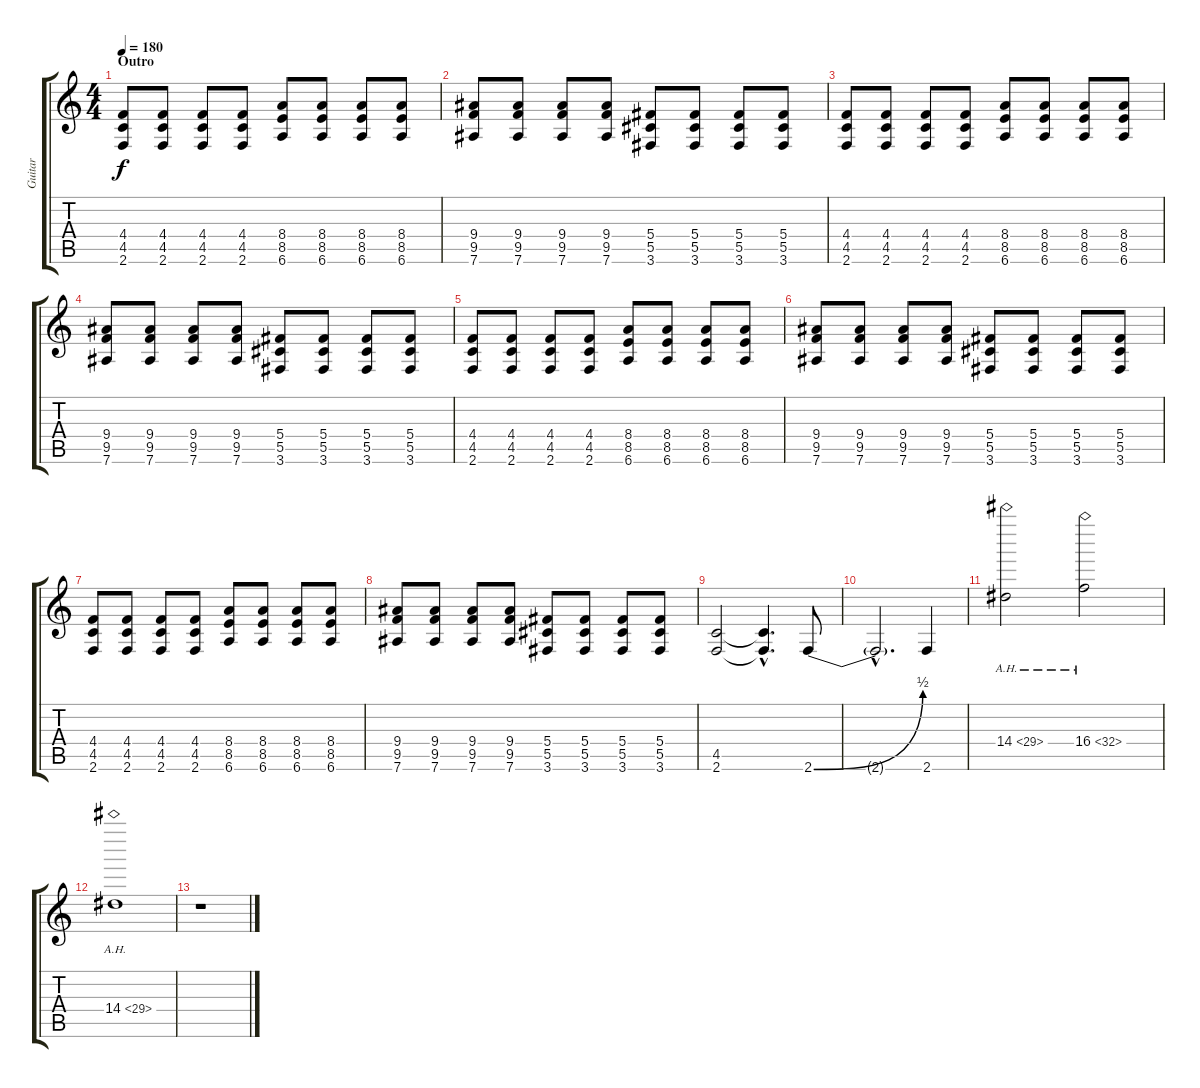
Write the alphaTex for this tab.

\track ("Guitar" "Guitar") {instrument distortionguitar}
\staff {score tabs}
\tuning (Eb4 Bb3 Gb3 Db3 Ab2 Eb2) {hide}
\ts (4 4)
\section ("" "Outro")
\tempo 180
\clef g2
\ks c
(4.4 4.5 2.6).8{dy f} (4.4 4.5 2.6).8 (4.4 4.5 2.6).8 (4.4 4.5 2.6).8 (8.4 8.5 6.6).8 (8.4 8.5 6.6).8 (8.4 8.5 6.6).8 (8.4 8.5 6.6).8 |
(9.4 9.5 7.6).8 (9.4 9.5 7.6).8 (9.4 9.5 7.6).8 (9.4 9.5 7.6).8 (5.4 5.5 3.6).8 (5.4 5.5 3.6).8 (5.4 5.5 3.6).8 (5.4 5.5 3.6).8 |
(4.4 4.5 2.6).8 (4.4 4.5 2.6).8 (4.4 4.5 2.6).8 (4.4 4.5 2.6).8 (8.4 8.5 6.6).8 (8.4 8.5 6.6).8 (8.4 8.5 6.6).8 (8.4 8.5 6.6).8 |
(9.4 9.5 7.6).8 (9.4 9.5 7.6).8 (9.4 9.5 7.6).8 (9.4 9.5 7.6).8 (5.4 5.5 3.6).8 (5.4 5.5 3.6).8 (5.4 5.5 3.6).8 (5.4 5.5 3.6).8 |
(4.4 4.5 2.6).8 (4.4 4.5 2.6).8 (4.4 4.5 2.6).8 (4.4 4.5 2.6).8 (8.4 8.5 6.6).8 (8.4 8.5 6.6).8 (8.4 8.5 6.6).8 (8.4 8.5 6.6).8 |
(9.4 9.5 7.6).8 (9.4 9.5 7.6).8 (9.4 9.5 7.6).8 (9.4 9.5 7.6).8 (5.4 5.5 3.6).8 (5.4 5.5 3.6).8 (5.4 5.5 3.6).8 (5.4 5.5 3.6).8 |
(4.4 4.5 2.6).8 (4.4 4.5 2.6).8 (4.4 4.5 2.6).8 (4.4 4.5 2.6).8 (8.4 8.5 6.6).8 (8.4 8.5 6.6).8 (8.4 8.5 6.6).8 (8.4 8.5 6.6).8 |
(9.4 9.5 7.6).8 (9.4 9.5 7.6).8 (9.4 9.5 7.6).8 (9.4 9.5 7.6).8 (5.4 5.5 3.6).8 (5.4 5.5 3.6).8 (5.4 5.5 3.6).8 (5.4 5.5 3.6).8 |
(4.5 2.6).2 (4.5{hac t} 2.6{hac t}).4{d} 2.6{be (bend 0 0 60 2)}.8 |
2.6{hac t}.2{d} 2.6.4 |
14.4{ah 15}.2 16.4{ah 16}.2 |
14.4{ah 15}.1 |
r.1
